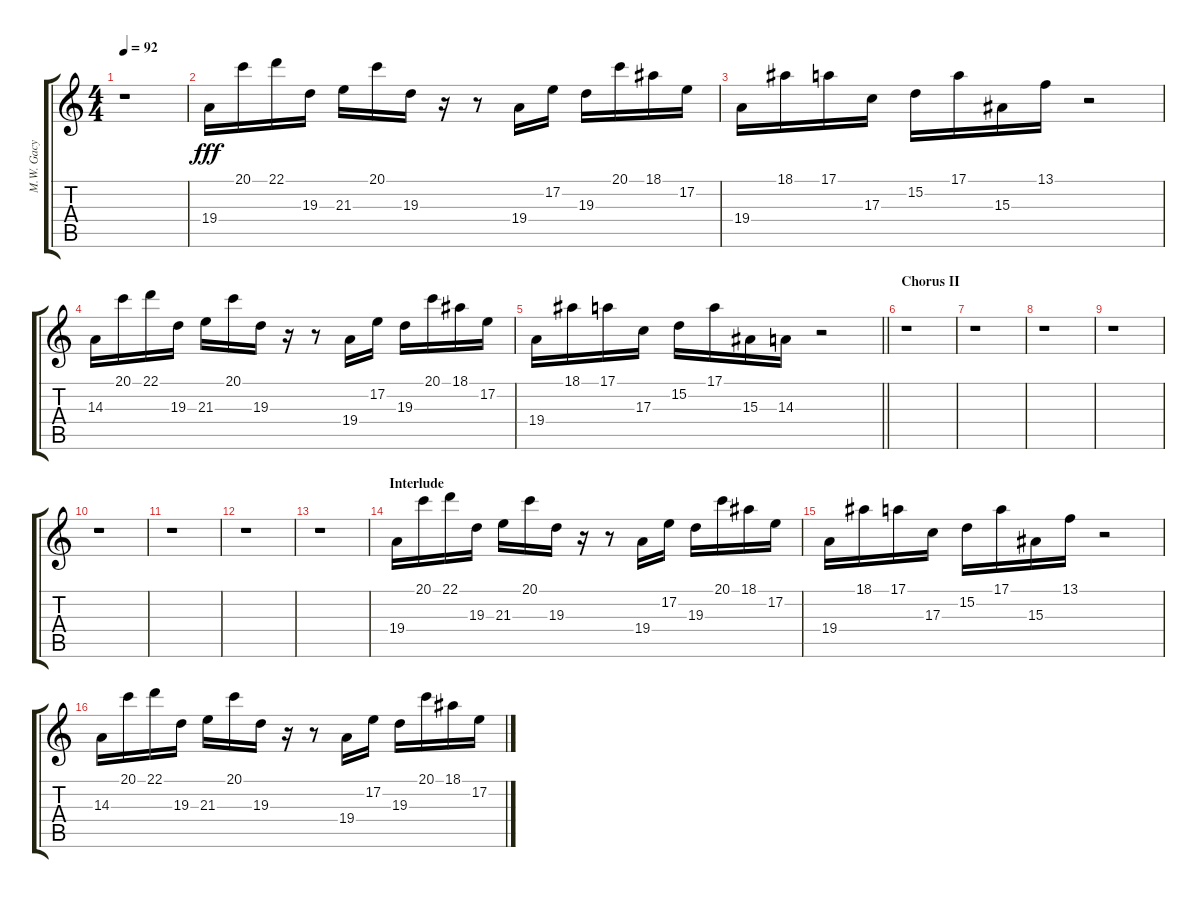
\track ("M.W. Gacy" "M.W. Gacy") {instrument lead2sawtooth}
\staff {score tabs}
\tuning (E4 B3 G3 D3 A2 D2) {hide}
\ts (4 4)
\tempo 92
\clef g2
\ks c
r.1{dy fff} |
19.4.16 20.1.16 22.1.16 19.3.16 21.3.16 20.1.16 19.3.16 r.16 r.8 19.4.16 17.2.16 19.3.16 20.1.16 18.1.16 17.2.16 |
19.4.16 18.1.16 17.1.16 17.3.16 15.2.16 17.1.16 15.3.16 13.1.16 r.2 |
14.3.16 20.1.16 22.1.16 19.3.16 21.3.16 20.1.16 19.3.16 r.16 r.8 19.4.16 17.2.16 19.3.16 20.1.16 18.1.16 17.2.16 |
\barLineRight lightlight
19.4.16 18.1.16 17.1.16 17.3.16 15.2.16 17.1.16 15.3.16 14.3.16 r.2 |
\section ("" "Chorus II")
r.1 |
r.1 |
r.1 |
r.1 |
r.1 |
r.1 |
r.1 |
r.1 |
\section ("" "Interlude")
19.4.16 20.1.16 22.1.16 19.3.16 21.3.16 20.1.16 19.3.16 r.16 r.8 19.4.16 17.2.16 19.3.16 20.1.16 18.1.16 17.2.16 |
19.4.16 18.1.16 17.1.16 17.3.16 15.2.16 17.1.16 15.3.16 13.1.16 r.2 |
14.3.16 20.1.16 22.1.16 19.3.16 21.3.16 20.1.16 19.3.16 r.16 r.8 19.4.16 17.2.16 19.3.16 20.1.16 18.1.16 17.2.16
